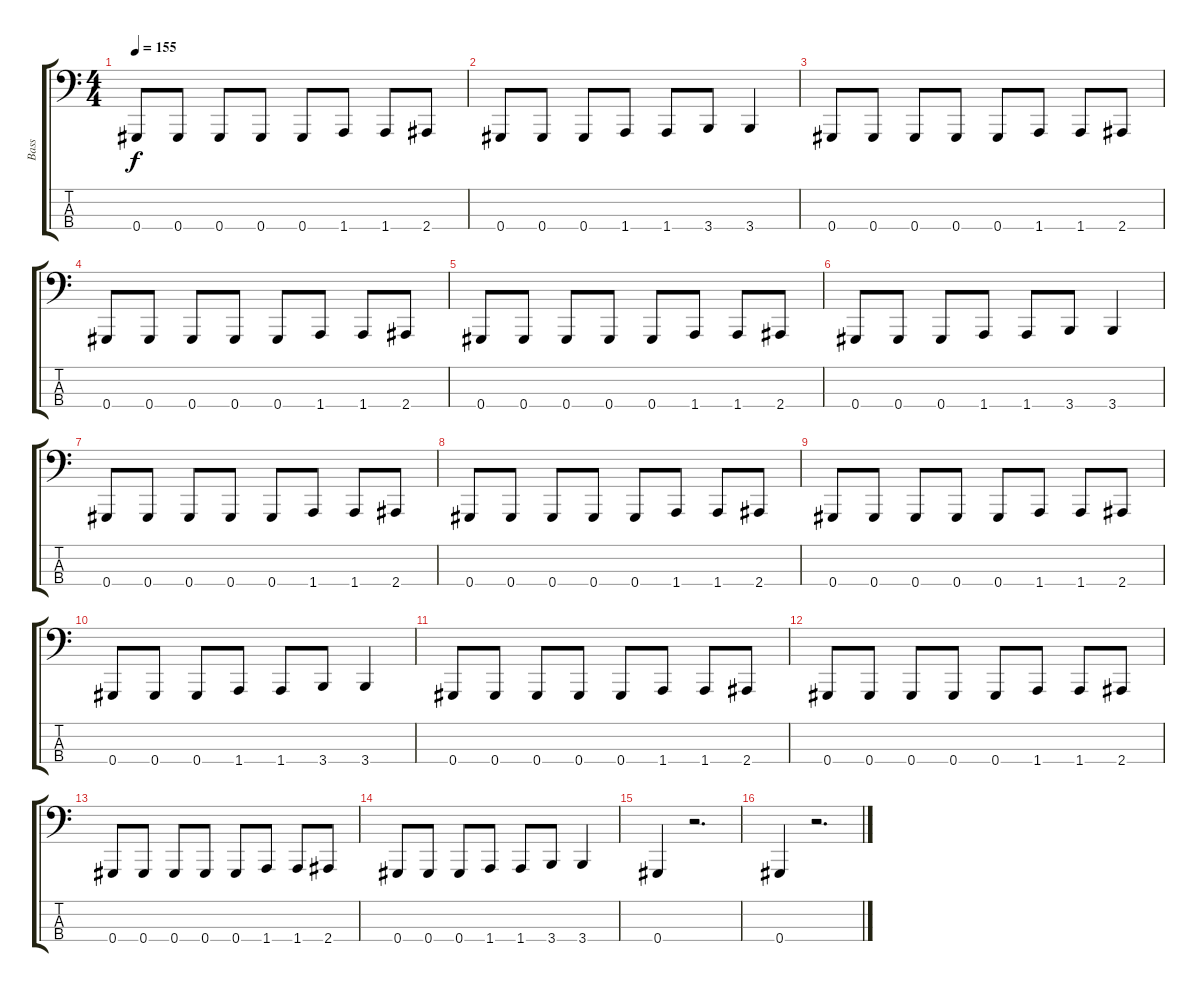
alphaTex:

\track ("Bass" "Bass") {instrument electricbassfinger}
\staff {score tabs}
\tuning (Db2 Ab1 Eb1 Ab0) {hide}
\ts (4 4)
\tempo 155
\clef f4
\ks c
0.4.8{dy f} 0.4.8 0.4.8 0.4.8 0.4.8 1.4.8 1.4.8 2.4.8 |
0.4.8 0.4.8 0.4.8 1.4.8 1.4.8 3.4.8 3.4.4 |
0.4.8 0.4.8 0.4.8 0.4.8 0.4.8 1.4.8 1.4.8 2.4.8 |
0.4.8 0.4.8 0.4.8 0.4.8 0.4.8 1.4.8 1.4.8 2.4.8 |
0.4.8 0.4.8 0.4.8 0.4.8 0.4.8 1.4.8 1.4.8 2.4.8 |
0.4.8 0.4.8 0.4.8 1.4.8 1.4.8 3.4.8 3.4.4 |
0.4.8 0.4.8 0.4.8 0.4.8 0.4.8 1.4.8 1.4.8 2.4.8 |
0.4.8 0.4.8 0.4.8 0.4.8 0.4.8 1.4.8 1.4.8 2.4.8 |
0.4.8 0.4.8 0.4.8 0.4.8 0.4.8 1.4.8 1.4.8 2.4.8 |
0.4.8 0.4.8 0.4.8 1.4.8 1.4.8 3.4.8 3.4.4 |
0.4.8 0.4.8 0.4.8 0.4.8 0.4.8 1.4.8 1.4.8 2.4.8 |
0.4.8 0.4.8 0.4.8 0.4.8 0.4.8 1.4.8 1.4.8 2.4.8 |
0.4.8 0.4.8 0.4.8 0.4.8 0.4.8 1.4.8 1.4.8 2.4.8 |
0.4.8 0.4.8 0.4.8 1.4.8 1.4.8 3.4.8 3.4.4 |
0.4.4 r.2{d} |
0.4.4 r.2{d}
